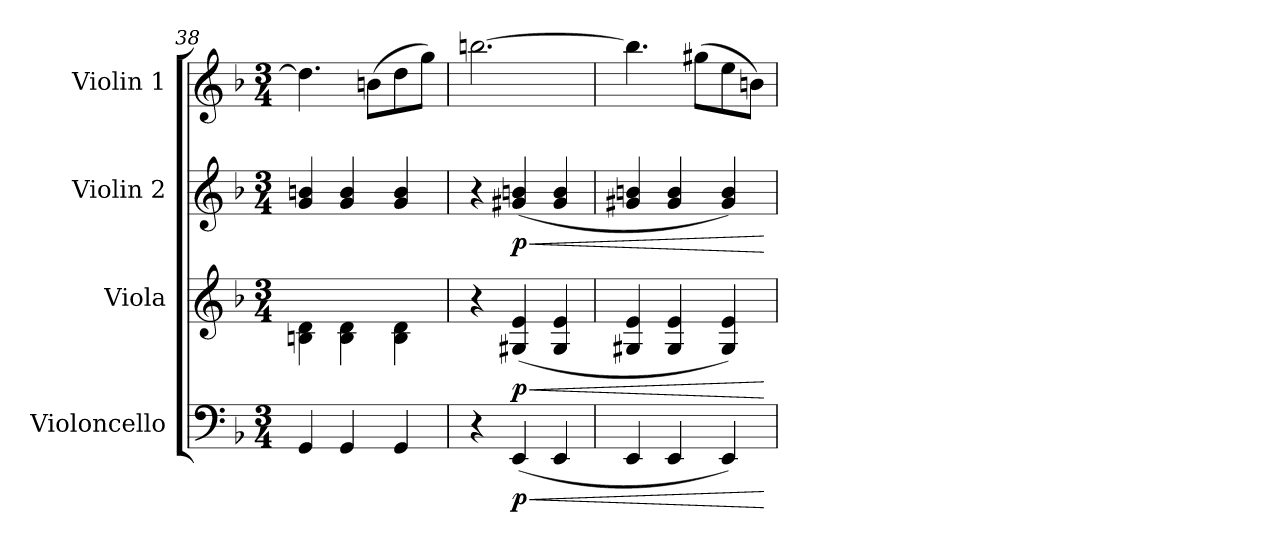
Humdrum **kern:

**kern	**dynam	**kern	**dynam	**kern	**dynam	**kern
*part4	*part4	*part3	*part3	*part2	*part2	*part1
*staff4	*staff4	*staff3	*staff3	*staff2	*staff2	*staff1
*I"Violoncello	*	*I"Viola	*	*I"Violin 2	*	*I"Violin 1
*I'Vc	*	*I'Vla	*	*I'Vln	*	*I'Vln
*clefF4	*	*clefG2	*	*clefG2	*	*clefG2
*k[b-]	*	*k[b-]	*	*k[b-]	*	*k[b-]
*M3/4	*	*M3/4	*	*M3/4	*	*M3/4
=38	=38	=38	=38	=38	=38	=38
4GG/	.	4Bn\ 4d\	.	4g/ 4bn/	.	4.dd\]
4GG/	.	4B\ 4d\	.	4g/ 4b/	.	.
.	.	.	.	.	.	(8bn\L
4GG/	.	4B\ 4d\	.	4g/ 4b/	.	8dd\
.	.	.	.	.	.	8gg\J)
=39	=39	=39	=39	=39	=39	=39
4r	.	4r	.	4r	.	[2.bbn\
!	!LO:HP:b	!	!LO:HP:b	!	!LO:HP:b	!
!	!LO:DY:n=1:b	!	!LO:DY:n=1:b	!	!LO:DY:n=1:b	!
(4EE/	< p	(4G#X/ 4e/	< p	(4g#X/ 4bn/	< p	.
4EE/	.	4G#/ 4e/	.	4g#/ 4b/	.	.
=40	=40	=40	=40	=40	=40	=40
4EE/	.	4G#X/ 4e/	.	4g#X/ 4bn/	.	4.bb\]
4EE/	.	4G#/ 4e/	.	4g#/ 4b/	.	.
.	.	.	.	.	.	(8gg#X\L
4EE/)	.	4G#/ 4e/)	.	4g#/ 4b/)	.	8ee\
.	.	.	.	.	.	8bn\J)
.	[	.	[	.	[	.
=	=	=	=	=	=	=
*-	*-	*-	*-	*-	*-	*-
